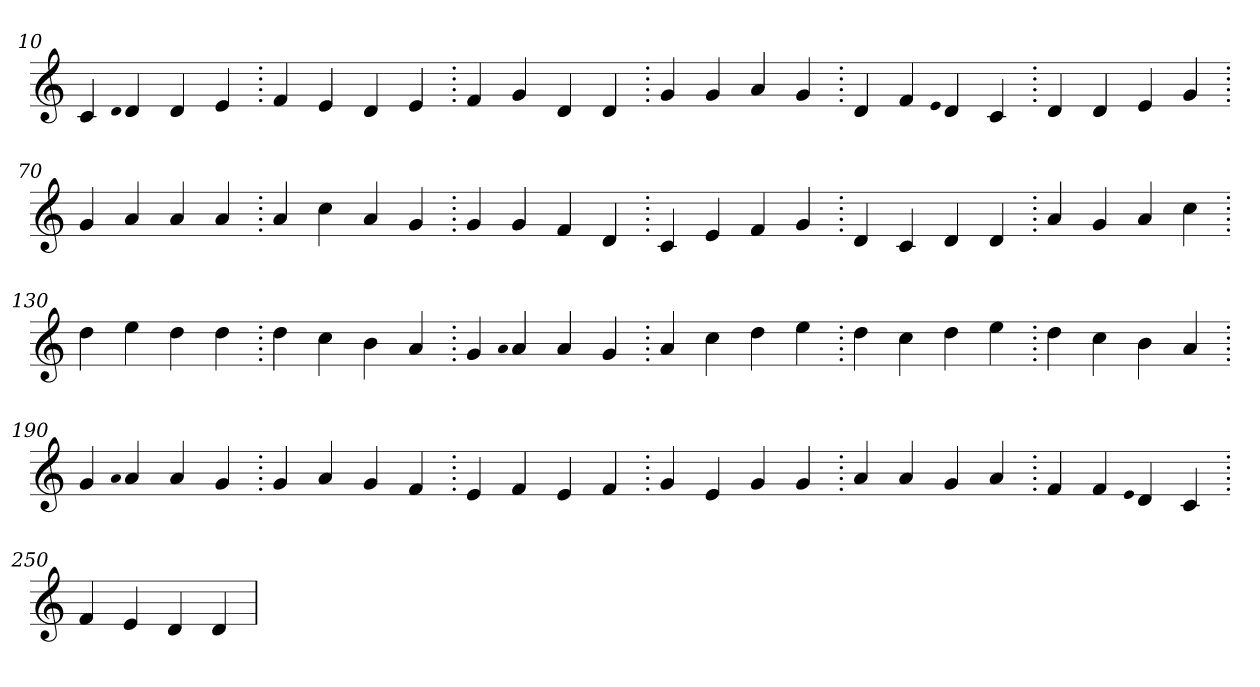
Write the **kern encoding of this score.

**kern
*part1
*staff1
*clefG2
=10.
4c
qqd
4d
4d
4e
=20.
4f
4e
4d
4e
=30.
4f
4g
4d
4d
=40.
4g
4g
4a
4g
=50.
4d
4f
qqe
4d
4c
=60.
4d
4d
4e
4g
=70.
4g
4a
4a
4a
=80.
4a
4cc
4a
4g
=90.
4g
4g
4f
4d
=100.
4c
4e
4f
4g
=110.
4d
4c
4d
4d
=120.
4a
4g
4a
4cc
=130.
4dd
4ee
4dd
4dd
=140.
4dd
4cc
4b
4a
=150.
4g
qqa
4a
4a
4g
=160.
4a
4cc
4dd
4ee
=170.
4dd
4cc
4dd
4ee
=180.
4dd
4cc
4b
4a
=190.
4g
qqa
4a
4a
4g
=200.
4g
4a
4g
4f
=210.
4e
4f
4e
4f
=220.
4g
4e
4g
4g
=230.
4a
4a
4g
4a
=240.
4f
4f
qqe
4d
4c
=250.
4f
4e
4d
4d
=
*-
